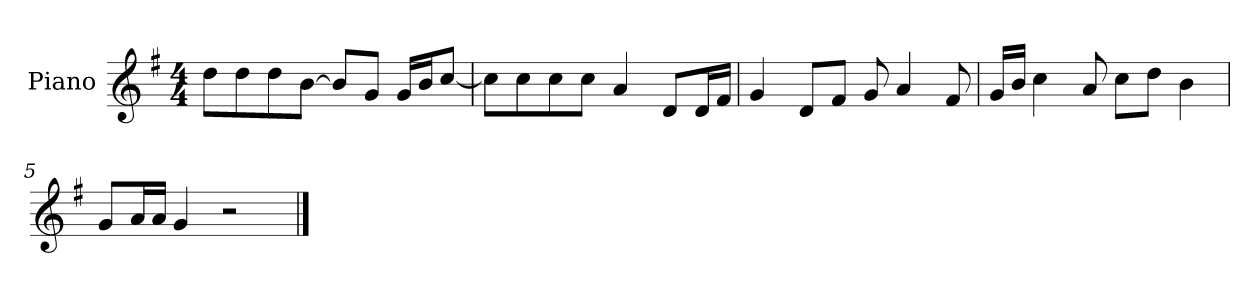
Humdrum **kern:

**kern
*part1
*staff1
*I"Piano
*I'P-no
*clefG2
*k[f#]
*M4/4
*MM90
=1
8dd\L
8dd\
8dd\
[8b\J
8b/L]
8g/J
16g/LL
16b/J
[8cc/J
=2
8cc\L]
8cc\
8cc\
8cc\J
4a/
8d/L
16d/L
16f#/JJ
=3
4g/
8d/L
8f#/J
8g/
4a/
8f#/
=4
16g/LL
16b/JJ
4cc\
8a/
8cc\L
8dd\J
4b\
=5
8g/L
16a/L
16a/JJ
4g/
2r
==
*-
